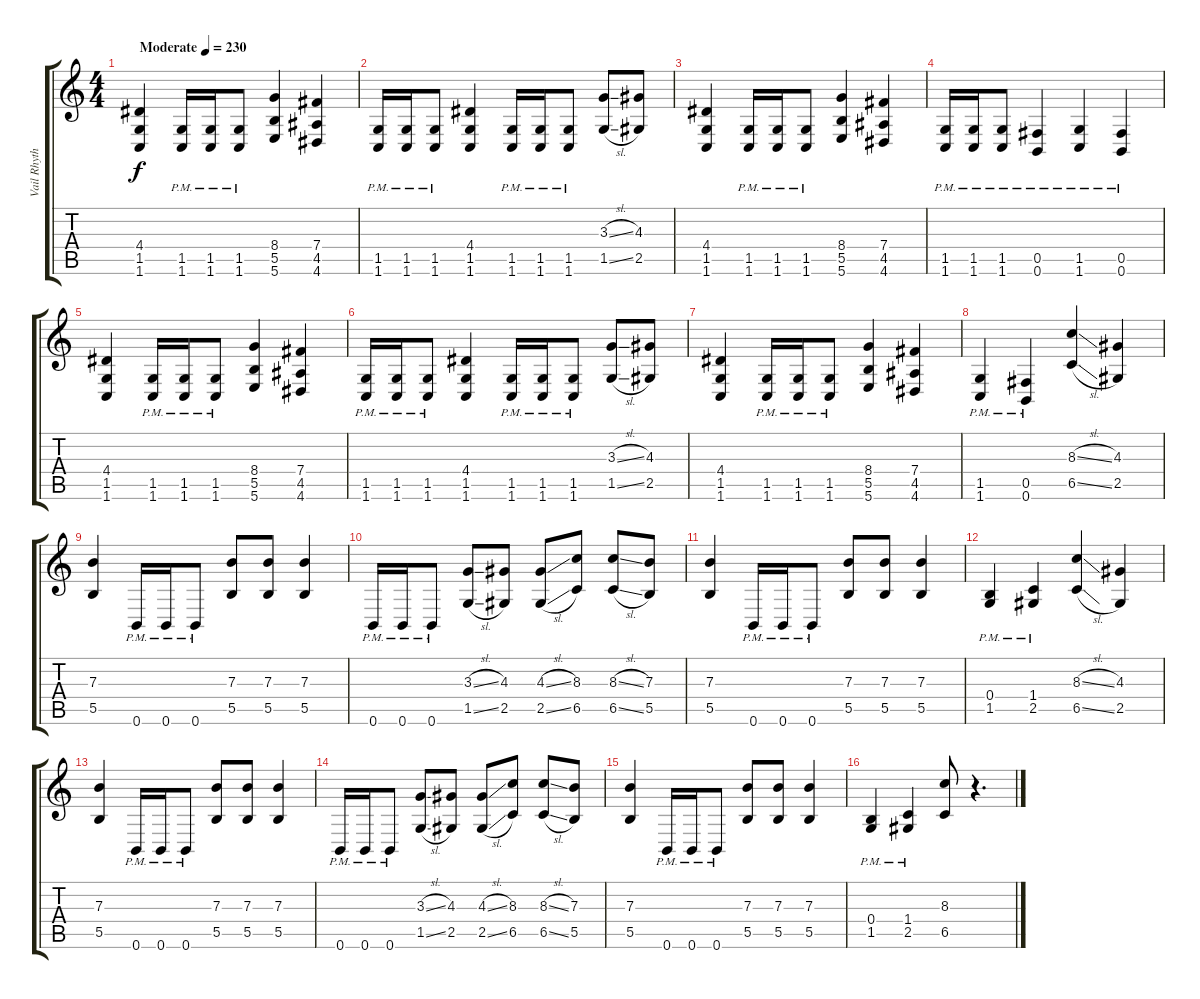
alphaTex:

\track ("Vail Rhythm" "Vail Rhyth") {instrument overdrivenguitar}
\staff {score tabs}
\tuning (Db4 Ab3 E3 B2 Gb2 B1) {hide}
\ts (4 4)
\tempo (230 "Moderate")
\clef g2
\ks c
(4.4 1.5 1.6).4{dy f instrument overdrivenguitar} (1.5{pm} 1.6{pm}).16 (1.5{pm} 1.6{pm}).16 (1.5{pm} 1.6{pm}).8 (8.4 5.5 5.6).4 (7.4 4.5 4.6).4 |
(1.5{pm} 1.6{pm}).16 (1.5{pm} 1.6{pm}).16 (1.5{pm} 1.6{pm}).8 (4.4 1.5 1.6).4 (1.5{pm} 1.6{pm}).16 (1.5{pm} 1.6{pm}).16 (1.5{pm} 1.6{pm}).8 (3.3{sl} 1.5{sl}).8 (4.3 2.5).8 |
(4.4 1.5 1.6).4 (1.5{pm} 1.6{pm}).16 (1.5{pm} 1.6{pm}).16 (1.5{pm} 1.6{pm}).8 (8.4 5.5 5.6).4 (7.4 4.5 4.6).4 |
(1.5{pm} 1.6{pm}).16 (1.5{pm} 1.6{pm}).16 (1.5{pm} 1.6{pm}).8 (0.5{pm} 0.6{pm}).4 (1.5{pm} 1.6{pm}).4 (0.5{pm} 0.6{pm}).4 |
(4.4 1.5 1.6).4 (1.5{pm} 1.6{pm}).16 (1.5{pm} 1.6{pm}).16 (1.5{pm} 1.6{pm}).8 (8.4 5.5 5.6).4 (7.4 4.5 4.6).4 |
(1.5{pm} 1.6{pm}).16 (1.5{pm} 1.6{pm}).16 (1.5{pm} 1.6{pm}).8 (4.4 1.5 1.6).4 (1.5{pm} 1.6{pm}).16 (1.5{pm} 1.6{pm}).16 (1.5{pm} 1.6{pm}).8 (3.3{sl} 1.5{sl}).8 (4.3 2.5).8 |
(4.4 1.5 1.6).4 (1.5{pm} 1.6{pm}).16 (1.5{pm} 1.6{pm}).16 (1.5{pm} 1.6{pm}).8 (8.4 5.5 5.6).4 (7.4 4.5 4.6).4 |
(1.5{pm} 1.6{pm}).4 (0.5{pm} 0.6{pm}).4 (8.3{sl} 6.5{sl}).4 (4.3 2.5).4 |
(7.3 5.5).4 0.6{pm}.16 0.6{pm}.16 0.6{pm}.8 (7.3 5.5).8 (7.3 5.5).8 (7.3 5.5).4 |
0.6{pm}.16 0.6{pm}.16 0.6{pm}.8 (3.3{sl} 1.5{sl}).8 (4.3 2.5).8 (4.3{sl} 2.5{sl}).8 (8.3 6.5).8 (8.3{sl} 6.5{sl}).8 (7.3 5.5).8 |
(7.3 5.5).4 0.6{pm}.16 0.6{pm}.16 0.6{pm}.8 (7.3 5.5).8 (7.3 5.5).8 (7.3 5.5).4 |
(0.4{pm} 1.5{pm}).4 (1.4{pm} 2.5{pm}).4 (8.3{sl} 6.5{sl}).4 (4.3 2.5).4 |
(7.3 5.5).4 0.6{pm}.16 0.6{pm}.16 0.6{pm}.8 (7.3 5.5).8 (7.3 5.5).8 (7.3 5.5).4 |
0.6{pm}.16 0.6{pm}.16 0.6{pm}.8 (3.3{sl} 1.5{sl}).8 (4.3 2.5).8 (4.3{sl} 2.5{sl}).8 (8.3 6.5).8 (8.3{sl} 6.5{sl}).8 (7.3 5.5).8 |
(7.3 5.5).4 0.6{pm}.16 0.6{pm}.16 0.6{pm}.8 (7.3 5.5).8 (7.3 5.5).8 (7.3 5.5).4 |
(0.4{pm} 1.5{pm}).4 (1.4{pm} 2.5{pm}).4 (8.3 6.5).8 r.4{d}
